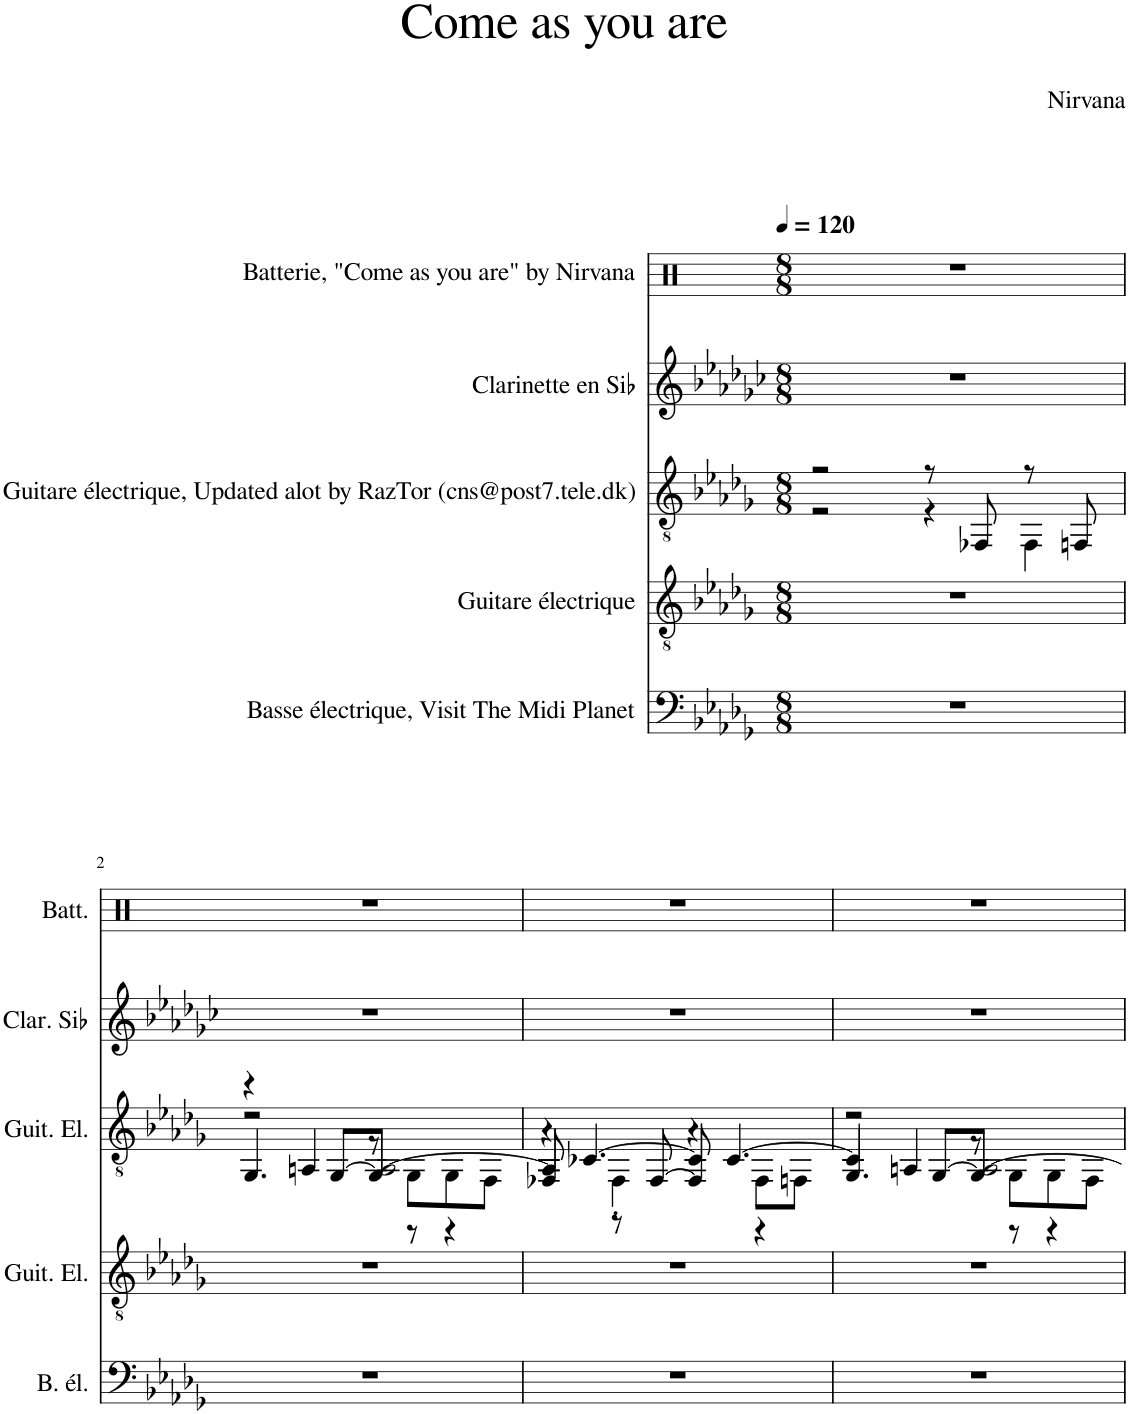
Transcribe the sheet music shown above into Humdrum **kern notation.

**kern	**kern	**kern	**kern	**kern
*part5	*part4	*part3	*part2	*part1
*staff5	*staff4	*staff3	*staff2	*staff1
*I"Basse électrique, Visit The Midi Planet	*I"Guitare électrique	*I"Guitare électrique, Updated alot by RazTor (cns@post7.tele.dk)	*I"Clarinette en Sib	*I"Batterie, &quot;Come as you are&quot; by Nirvana
*I'B. él.	*I'Guit. El.	*I'Guit. El.	*I'Clar. Sib	*I'Batt.
*clefF4	*clefGv2	*clefGv2	*clefG2	*clefX
*Trd7c12	*	*	*Trd1c2	*
*k[b-e-a-d-g-]	*k[b-e-a-d-g-]	*k[b-e-a-d-g-]	*k[b-e-a-d-g-c-]	*k[]
*M8/8	*M8/8	*M8/8	*M8/8	*M8/8
*MM120	*MM120	*MM120	*MM120	*MM120
=1	=1	=1	=1	=1
*	*	*^	*	*
1r	1r	2r	2r	1r	1r
.	.	8r	4r	.	.
.	.	8FF-X/	.	.	.
.	.	8r	4FF-\	.	.
.	.	8FFn/	.	.	.
!!LO:LB:g=z
=2	=2	=2	=2	=2	=2
*	*	*	*^	*	*
1r	1r	4r	2r	4.GG-/	1r	1r
.	.	4AAn/	.	.	.	.
.	.	.	.	[8GG-/L	.	.
.	.	[2AA/	8r	8GG-/J]	.	.
.	.	.	8GG-\L	8r	.	.
.	.	.	8GG-\	4r	.	.
.	.	.	8FF\J	.	.	.
=3	=3	=3	=3	=3	=3	=3
1r	1r	8AA/]	4r	4FF-X/	1r	1r
.	.	[4.C-X/	.	.	.	.
.	.	.	4FF-'\	8r	.	.
.	.	.	.	[8FF-/	.	.
.	.	8C-/]	4r	4FF-/]	.	.
.	.	[4.C-/	.	.	.	.
.	.	.	8FF-\L	4r	.	.
.	.	.	8FFn\J	.	.	.
=4	=4	=4	=4	=4	=4	=4
1r	1r	4C-/]	2r	4.GG-/	1r	1r
.	.	4AAn/	.	.	.	.
.	.	.	.	[8GG-/L	.	.
.	.	[2AA/	8r	8GG-/J]	.	.
.	.	.	8GG-\L	8r	.	.
.	.	.	8GG-\	4r	.	.
.	.	.	8FF\J	.	.	.
*	*	*v	*v	*v	*	*
=	=	=	=	=
*-	*-	*-	*-	*-
